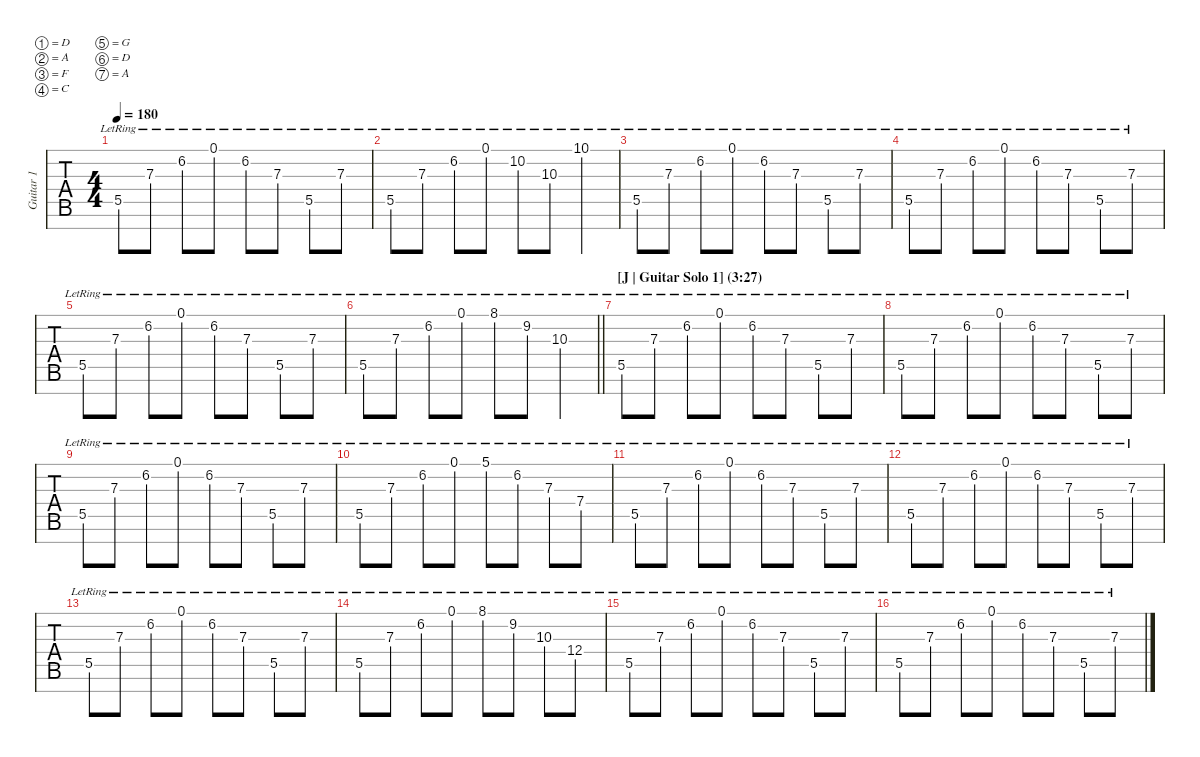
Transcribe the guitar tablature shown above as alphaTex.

\defaultSystemsLayout 2
\hideDynamics
\bracketExtendMode nobrackets
\multiTrackTrackNamePolicy allsystems
\firstSystemTrackNameMode fullname
\otherSystemsTrackNameMode fullname
\otherSystemsTrackNameOrientation horizontal
\track ("Guitar 1" "Gtr. 1") {instrument distortionguitar}
\staff {tabs}
\tuning (D4 A3 F3 C3 G2 D2 A1)
\ts (4 4)
\scale
0.999761
\tempo 180
\accidentals auto
\clef g2
\ottava regular
\simile none
\ks aminor
5.5{lr}.8{dy f} 7.3{lr}.8 6.2{lr}.8 0.1{lr}.8 6.2{lr}.8 7.3{lr}.8 5.5{lr}.8 7.3{lr}.8 |
\scale
0.99976 5.5{lr}.8 7.3{lr}.8 6.2{lr}.8 0.1{lr}.8 10.2{lr}.8 10.3{lr}.8 10.1{lr}.4 |
\scale
0.996883 5.5{lr}.8 7.3{lr}.8 6.2{lr}.8 0.1{lr}.8 6.2{lr}.8 7.3{lr}.8 5.5{lr}.8 7.3{lr}.8 |
\scale
1.004 5.5{lr}.8 7.3{lr}.8 6.2{lr}.8 0.1{lr}.8 6.2{lr}.8 7.3{lr}.8 5.5{lr}.8 7.3{lr}.8 |
\scale
1.00131 5.5{lr}.8 7.3{lr}.8 6.2{lr}.8 0.1{lr}.8 6.2{lr}.8 7.3{lr}.8 5.5{lr}.8 7.3{lr}.8 |
\scale
0.997809
\barLineRight lightlight
5.5{lr}.8 7.3{lr}.8 6.2{lr}.8 0.1{lr}.8 8.1{lr}.8 9.2{lr acc b}.8 10.3{lr}.4 |
\section ("" "[J | Guitar Solo 1] (3:27)")
\scale
0.998027 5.5{lr}.8 7.3{lr}.8 6.2{lr}.8 0.1{lr}.8 6.2{lr}.8 7.3{lr}.8 5.5{lr}.8 7.3{lr}.8 |
\scale
1.00245 5.5{lr}.8 7.3{lr}.8 6.2{lr}.8 0.1{lr}.8 6.2{lr}.8 7.3{lr}.8 5.5{lr}.8 7.3{lr}.8 |
\scale
0.99976 5.5{lr}.8 7.3{lr}.8 6.2{lr}.8 0.1{lr}.8 6.2{lr}.8 7.3{lr}.8 5.5{lr}.8 7.3{lr}.8 |
\scale
0.999761 5.5{lr}.8 7.3{lr}.8 6.2{lr}.8 0.1{lr}.8 5.1{lr}.8 6.2{lr}.8 7.3{lr}.8 7.4{lr}.8 |
\scale
1.00024 5.5{lr}.8 7.3{lr}.8 6.2{lr}.8 0.1{lr}.8 6.2{lr}.8 7.3{lr}.8 5.5{lr}.8 7.3{lr}.8 |
\scale
0.999761 5.5{lr}.8 7.3{lr}.8 6.2{lr}.8 0.1{lr}.8 6.2{lr}.8 7.3{lr}.8 5.5{lr}.8 7.3{lr}.8 |
\scale
0.998893 5.5{lr}.8 7.3{lr}.8 6.2{lr}.8 0.1{lr}.8 6.2{lr}.8 7.3{lr}.8 5.5{lr}.8 7.3{lr}.8 |
\scale
1.00111 5.5{lr}.8 7.3{lr}.8 6.2{lr}.8 0.1{lr}.8 8.1{lr}.8 9.2{lr acc b}.8 10.3{lr}.8 12.4{lr}.8 |
\scale
0.998893 5.5{lr}.8 7.3{lr}.8 6.2{lr}.8 0.1{lr}.8 6.2{lr}.8 7.3{lr}.8 5.5{lr}.8 7.3{lr}.8 |
\scale
1.00111 5.5{lr}.8 7.3{lr}.8 6.2{lr}.8 0.1{lr}.8 6.2{lr}.8 7.3{lr}.8 5.5{lr}.8 7.3{lr}.8
